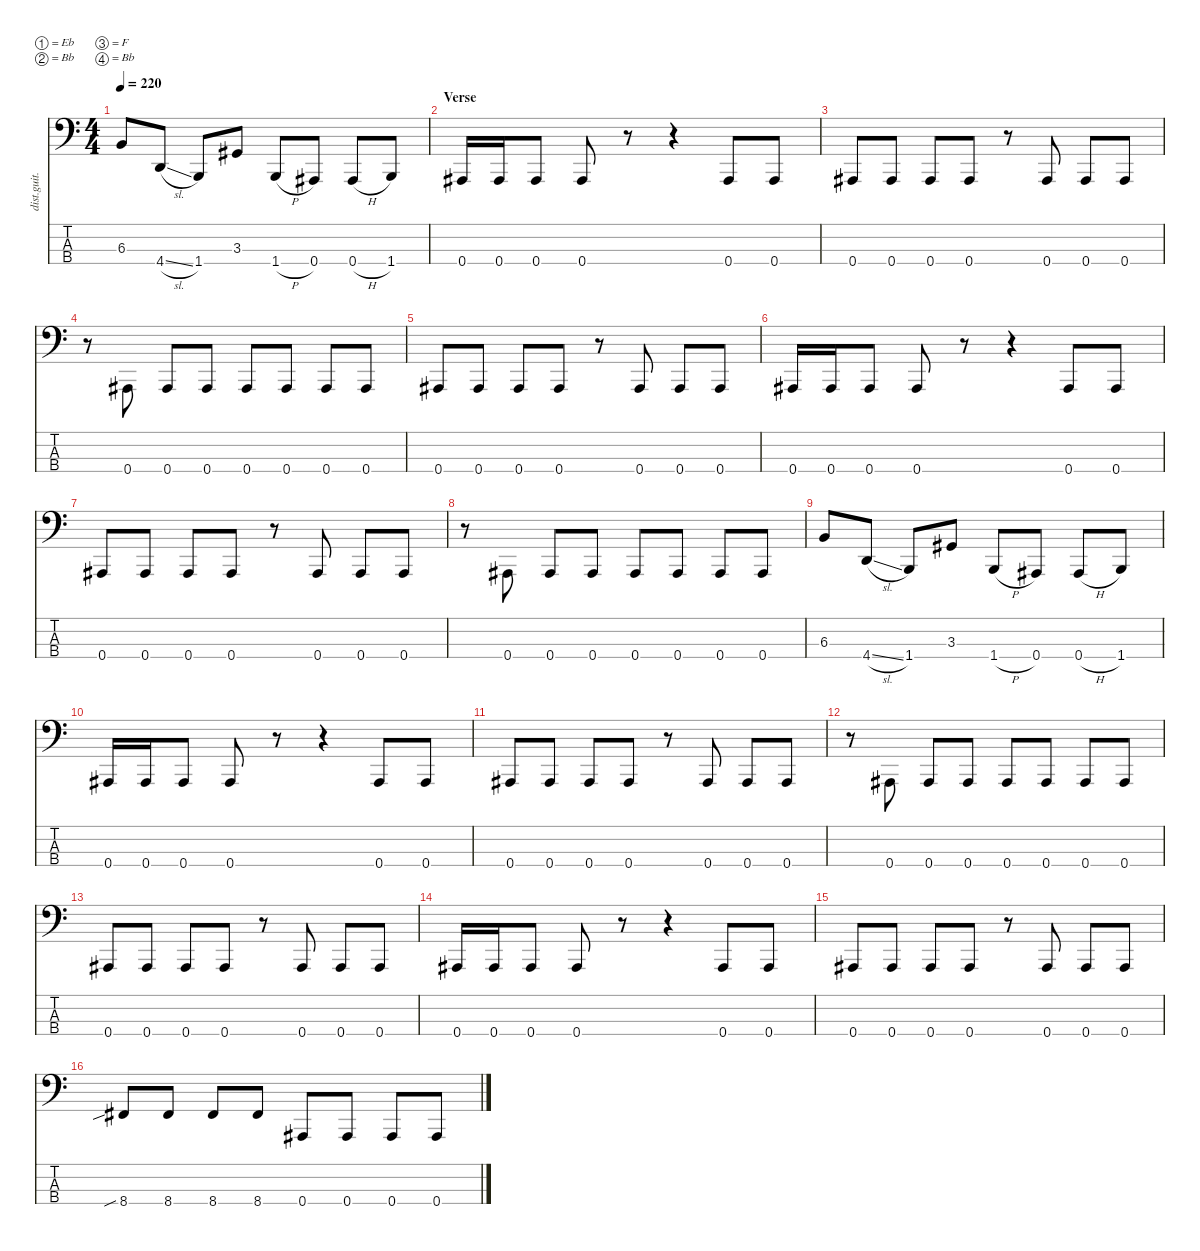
\defaultSystemsLayout 4
\hideDynamics
\bracketExtendMode nobrackets
\otherSystemsTrackNameOrientation horizontal
\track ("Bass" "dist.guit.") {instrument electricbasspick}
\staff {score tabs}
\tuning (Eb2 Bb1 F1 Bb0)
\ts (4 4)
\tempo 220
\clef f4
\ks c
6.3.8{dy mf beam Up} 4.4{sl}.8{beam Up} 1.4.8{beam Up} 3.3{acc #}.8{beam Up} 1.4{h}.8{beam Up} 0.4{acc #}.8{beam Up} 0.4{h acc #}.8{beam Up} 1.4.8{beam Up} |
\section ("" "Verse")
0.4{acc #}.16{beam Up} 0.4{acc #}.16{beam Up} 0.4{acc #}.8{beam Up} 0.4{acc #}.8{beam Up} r.8{beam Up} r.4{beam Up} 0.4{acc #}.8{beam Up} 0.4{acc #}.8{beam Up} |
0.4{acc #}.8{beam Up} 0.4{acc #}.8{beam Up} 0.4{acc #}.8{beam Up} 0.4{acc #}.8{beam Up} r.8{beam Up} 0.4{acc #}.8{beam Up} 0.4{acc #}.8{beam Up} 0.4{acc #}.8{beam Up} |
r.8{beam Down} 0.4{acc #}.8{beam Up} 0.4{acc #}.8{beam Up} 0.4{acc #}.8{beam Up} 0.4{acc #}.8{beam Up} 0.4{acc #}.8{beam Up} 0.4{acc #}.8{beam Up} 0.4{acc #}.8{beam Up} |
0.4{acc #}.8{beam Up} 0.4{acc #}.8{beam Up} 0.4{acc #}.8{beam Up} 0.4{acc #}.8{beam Up} r.8{beam Up} 0.4{acc #}.8{beam Up} 0.4{acc #}.8{beam Up} 0.4{acc #}.8{beam Up} |
0.4{acc #}.16{beam Up} 0.4{acc #}.16{beam Up} 0.4{acc #}.8{beam Up} 0.4{acc #}.8{beam Up} r.8{beam Up} r.4{beam Up} 0.4{acc #}.8{beam Up} 0.4{acc #}.8{beam Up} |
0.4{acc #}.8{beam Up} 0.4{acc #}.8{beam Up} 0.4{acc #}.8{beam Up} 0.4{acc #}.8{beam Up} r.8{beam Up} 0.4{acc #}.8{beam Up} 0.4{acc #}.8{beam Up} 0.4{acc #}.8{beam Up} |
r.8{beam Down} 0.4{acc #}.8{beam Up} 0.4{acc #}.8{beam Up} 0.4{acc #}.8{beam Up} 0.4{acc #}.8{beam Up} 0.4{acc #}.8{beam Up} 0.4{acc #}.8{beam Up} 0.4{acc #}.8{beam Up} |
6.3.8{beam Up} 4.4{sl}.8{beam Up} 1.4.8{beam Up} 3.3{acc #}.8{beam Up} 1.4{h}.8{beam Up} 0.4{acc #}.8{beam Up} 0.4{h acc #}.8{beam Up} 1.4.8{beam Up} |
0.4{acc #}.16{beam Up} 0.4{acc #}.16{beam Up} 0.4{acc #}.8{beam Up} 0.4{acc #}.8{beam Up} r.8{beam Up} r.4{beam Up} 0.4{acc #}.8{beam Up} 0.4{acc #}.8{beam Up} |
0.4{acc #}.8{beam Up} 0.4{acc #}.8{beam Up} 0.4{acc #}.8{beam Up} 0.4{acc #}.8{beam Up} r.8{beam Up} 0.4{acc #}.8{beam Up} 0.4{acc #}.8{beam Up} 0.4{acc #}.8{beam Up} |
r.8{beam Down} 0.4{acc #}.8{beam Up} 0.4{acc #}.8{beam Up} 0.4{acc #}.8{beam Up} 0.4{acc #}.8{beam Up} 0.4{acc #}.8{beam Up} 0.4{acc #}.8{beam Up} 0.4{acc #}.8{beam Up} |
0.4{acc #}.8{beam Up} 0.4{acc #}.8{beam Up} 0.4{acc #}.8{beam Up} 0.4{acc #}.8{beam Up} r.8{beam Up} 0.4{acc #}.8{beam Up} 0.4{acc #}.8{beam Up} 0.4{acc #}.8{beam Up} |
0.4{acc #}.16{beam Up} 0.4{acc #}.16{beam Up} 0.4{acc #}.8{beam Up} 0.4{acc #}.8{beam Up} r.8{beam Up} r.4{beam Up} 0.4{acc #}.8{beam Up} 0.4{acc #}.8{beam Up} |
0.4{acc #}.8{beam Up} 0.4{acc #}.8{beam Up} 0.4{acc #}.8{beam Up} 0.4{acc #}.8{beam Up} r.8{beam Up} 0.4{acc #}.8{beam Up} 0.4{acc #}.8{beam Up} 0.4{acc #}.8{beam Up} |
8.4{sib acc #}.8{beam Up} 8.4{acc #}.8{beam Up} 8.4{acc #}.8{beam Up} 8.4{acc #}.8{beam Up} 0.4{acc #}.8{beam Up} 0.4{acc #}.8{beam Up} 0.4{acc #}.8{beam Up} 0.4{acc #}.8{beam Up}
